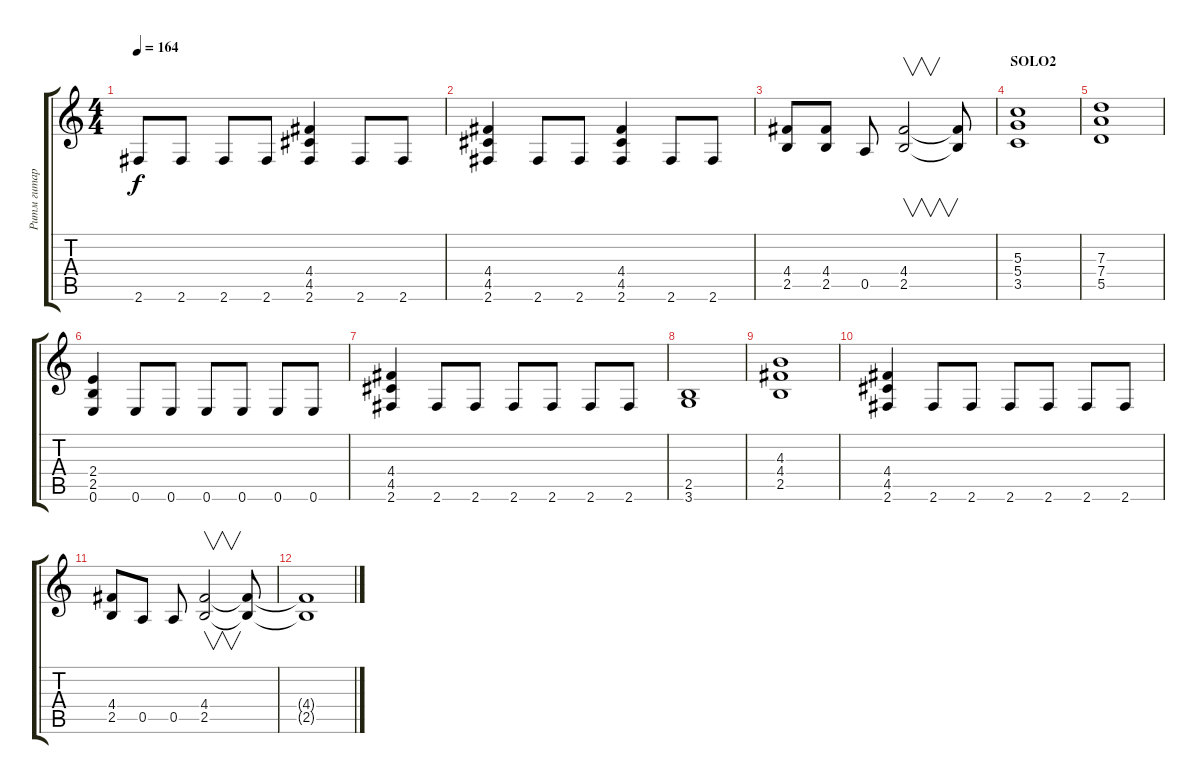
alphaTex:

\track ("Ритм гитара" "Ритм гитар") {instrument overdrivenguitar}
\staff {score tabs}
\tuning (E4 B3 G3 D3 A2 E2) {hide}
\ts (4 4)
\tempo 164
\clef g2
\ks c
2.6.8{dy f} 2.6.8 2.6.8 2.6.8 (4.4 4.5 2.6).4 2.6.8 2.6.8 |
(4.4 4.5 2.6).4 2.6.8 2.6.8 (4.4 4.5 2.6).4 2.6.8 2.6.8 |
(4.4 2.5).8 (4.4 2.5).8 0.5.8 (4.4 2.5).2{v} (4.4{t} 2.5{t}).8 |
\section ("" "SOLO2")
(5.3 5.4 3.5).1 |
(7.3 7.4 5.5).1 |
(2.4 2.5 0.6).4 0.6.8 0.6.8 0.6.8 0.6.8 0.6.8 0.6.8 |
(4.4 4.5 2.6).4 2.6.8 2.6.8 2.6.8 2.6.8 2.6.8 2.6.8 |
(2.5 3.6).1 |
(4.3 4.4 2.5).1 |
(4.4 4.5 2.6).4 2.6.8 2.6.8 2.6.8 2.6.8 2.6.8 2.6.8 |
(4.4 2.5).8 0.5.8 0.5.8 (4.4 2.5).2{v} (4.4{t} 2.5{t}).8 |
(4.4{t} 2.5{t}).1
